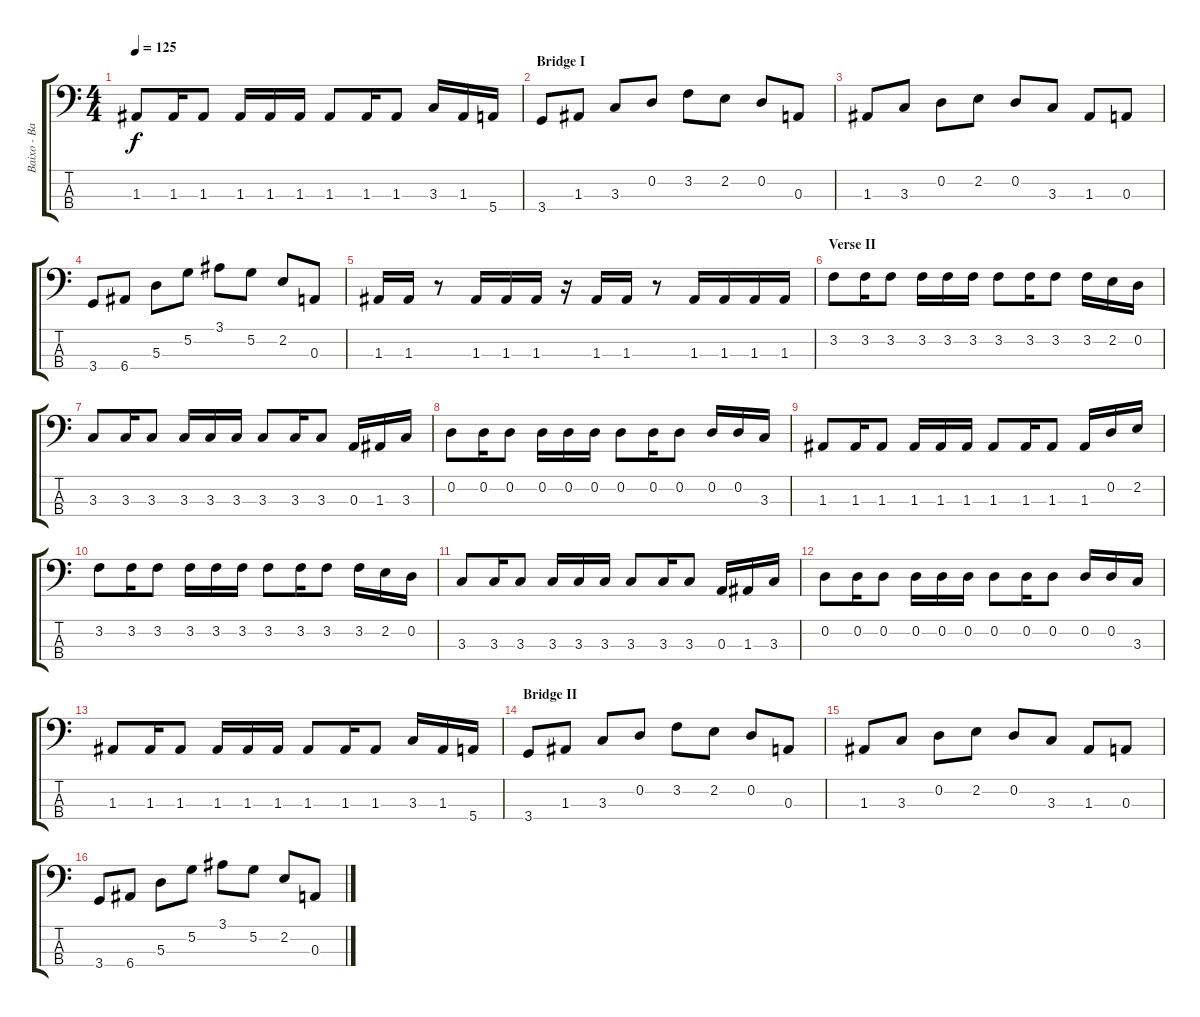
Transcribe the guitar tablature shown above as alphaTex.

\track ("Baixo - Bass" "Baixo - Ba") {instrument electricbassfinger}
\staff {score tabs}
\tuning (G2 D2 A1 E1) {hide}
\ts (4 4)
\tempo 125
\clef f4
\ks c
1.3.8{dy f} 1.3.16 1.3.8 1.3.16 1.3.16 1.3.16 1.3.8 1.3.16 1.3.8 3.3.16 1.3.16 5.4.16 |
\section ("" "Bridge I")
3.4.8 1.3.8 3.3.8 0.2.8 3.2.8 2.2.8 0.2.8 0.3.8 |
1.3.8 3.3.8 0.2.8 2.2.8 0.2.8 3.3.8 1.3.8 0.3.8 |
3.4.8 6.4.8 5.3.8 5.2.8 3.1.8 5.2.8 2.2.8 0.3.8 |
1.3.16 1.3.16 r.8 1.3.16 1.3.16 1.3.16 r.16 1.3.16 1.3.16 r.8 1.3.16 1.3.16 1.3.16 1.3.16 |
\section ("" "Verse II")
3.2.8 3.2.16 3.2.8 3.2.16 3.2.16 3.2.16 3.2.8 3.2.16 3.2.8 3.2.16 2.2.16 0.2.16 |
3.3.8 3.3.16 3.3.8 3.3.16 3.3.16 3.3.16 3.3.8 3.3.16 3.3.8 0.3.16 1.3.16 3.3.16 |
0.2.8 0.2.16 0.2.8 0.2.16 0.2.16 0.2.16 0.2.8 0.2.16 0.2.8 0.2.16 0.2.16 3.3.16 |
1.3.8 1.3.16 1.3.8 1.3.16 1.3.16 1.3.16 1.3.8 1.3.16 1.3.8 1.3.16 0.2.16 2.2.16 |
3.2.8 3.2.16 3.2.8 3.2.16 3.2.16 3.2.16 3.2.8 3.2.16 3.2.8 3.2.16 2.2.16 0.2.16 |
3.3.8 3.3.16 3.3.8 3.3.16 3.3.16 3.3.16 3.3.8 3.3.16 3.3.8 0.3.16 1.3.16 3.3.16 |
0.2.8 0.2.16 0.2.8 0.2.16 0.2.16 0.2.16 0.2.8 0.2.16 0.2.8 0.2.16 0.2.16 3.3.16 |
1.3.8 1.3.16 1.3.8 1.3.16 1.3.16 1.3.16 1.3.8 1.3.16 1.3.8 3.3.16 1.3.16 5.4.16 |
\section ("" "Bridge II")
3.4.8 1.3.8 3.3.8 0.2.8 3.2.8 2.2.8 0.2.8 0.3.8 |
1.3.8 3.3.8 0.2.8 2.2.8 0.2.8 3.3.8 1.3.8 0.3.8 |
3.4.8 6.4.8 5.3.8 5.2.8 3.1.8 5.2.8 2.2.8 0.3.8
